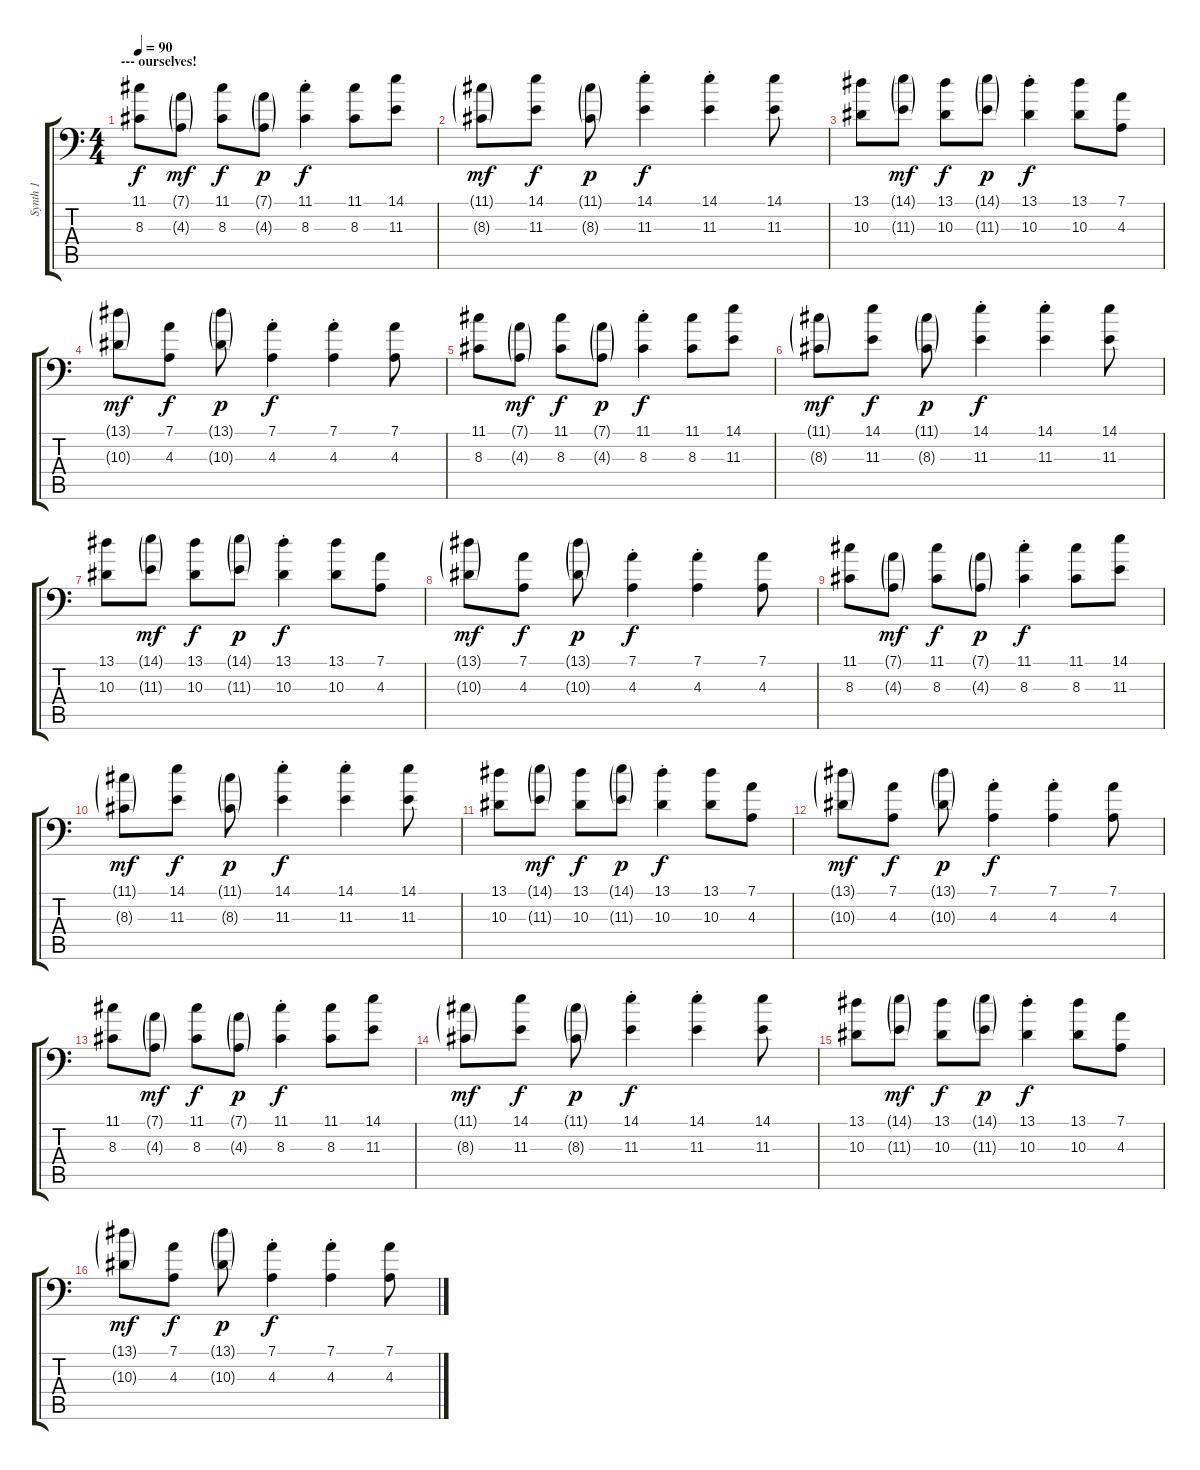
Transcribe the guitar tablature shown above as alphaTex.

\track ("Synth 1" "Synth 1") {instrument fx7echoes}
\staff {score tabs}
\tuning (D4 A3 F3 C3 G2 A1) {hide}
\ts (4 4)
\section ("" "--- ourselves!")
\tempo 90
\clef f4
\ks c
(11.1 8.3).8{dy f volume 10} (7.1{g} 4.3{g}).8{dy mf} (11.1 8.3).8{dy f} (7.1{g} 4.3{g}).8{dy p} (11.1{st} 8.3{st}).4{dy f} (11.1 8.3).8 (14.1 11.3).8 |
(11.1{g} 8.3{g}).8{dy mf} (14.1 11.3).8{dy f} (11.1{g} 8.3{g}).8{dy p} (14.1{st} 11.3{st}).4{dy f} (14.1{st} 11.3{st}).4 (14.1 11.3).8 |
(13.1 10.3).8 (14.1{g} 11.3{g}).8{dy mf} (13.1 10.3).8{dy f} (14.1{g} 11.3{g}).8{dy p} (13.1{st} 10.3{st}).4{dy f} (13.1 10.3).8 (7.1 4.3).8 |
(13.1{g} 10.3{g}).8{dy mf} (7.1 4.3).8{dy f} (13.1{g} 10.3{g}).8{dy p} (7.1{st} 4.3{st}).4{dy f} (7.1{st} 4.3{st}).4 (7.1 4.3).8 |
(11.1 8.3).8 (7.1{g} 4.3{g}).8{dy mf} (11.1 8.3).8{dy f} (7.1{g} 4.3{g}).8{dy p} (11.1{st} 8.3{st}).4{dy f} (11.1 8.3).8 (14.1 11.3).8 |
(11.1{g} 8.3{g}).8{dy mf} (14.1 11.3).8{dy f} (11.1{g} 8.3{g}).8{dy p} (14.1{st} 11.3{st}).4{dy f} (14.1{st} 11.3{st}).4 (14.1 11.3).8 |
(13.1 10.3).8 (14.1{g} 11.3{g}).8{dy mf} (13.1 10.3).8{dy f} (14.1{g} 11.3{g}).8{dy p} (13.1{st} 10.3{st}).4{dy f} (13.1 10.3).8 (7.1 4.3).8 |
(13.1{g} 10.3{g}).8{dy mf} (7.1 4.3).8{dy f} (13.1{g} 10.3{g}).8{dy p} (7.1{st} 4.3{st}).4{dy f} (7.1{st} 4.3{st}).4 (7.1 4.3).8 |
(11.1 8.3).8 (7.1{g} 4.3{g}).8{dy mf} (11.1 8.3).8{dy f} (7.1{g} 4.3{g}).8{dy p} (11.1{st} 8.3{st}).4{dy f} (11.1 8.3).8 (14.1 11.3).8 |
(11.1{g} 8.3{g}).8{dy mf} (14.1 11.3).8{dy f} (11.1{g} 8.3{g}).8{dy p} (14.1{st} 11.3{st}).4{dy f} (14.1{st} 11.3{st}).4 (14.1 11.3).8 |
(13.1 10.3).8 (14.1{g} 11.3{g}).8{dy mf} (13.1 10.3).8{dy f} (14.1{g} 11.3{g}).8{dy p} (13.1{st} 10.3{st}).4{dy f} (13.1 10.3).8 (7.1 4.3).8 |
(13.1{g} 10.3{g}).8{dy mf} (7.1 4.3).8{dy f} (13.1{g} 10.3{g}).8{dy p} (7.1{st} 4.3{st}).4{dy f} (7.1{st} 4.3{st}).4 (7.1 4.3).8 |
(11.1 8.3).8 (7.1{g} 4.3{g}).8{dy mf} (11.1 8.3).8{dy f} (7.1{g} 4.3{g}).8{dy p} (11.1{st} 8.3{st}).4{dy f} (11.1 8.3).8 (14.1 11.3).8 |
(11.1{g} 8.3{g}).8{dy mf} (14.1 11.3).8{dy f} (11.1{g} 8.3{g}).8{dy p} (14.1{st} 11.3{st}).4{dy f} (14.1{st} 11.3{st}).4 (14.1 11.3).8 |
(13.1 10.3).8 (14.1{g} 11.3{g}).8{dy mf} (13.1 10.3).8{dy f} (14.1{g} 11.3{g}).8{dy p} (13.1{st} 10.3{st}).4{dy f} (13.1 10.3).8 (7.1 4.3).8 |
(13.1{g} 10.3{g}).8{dy mf} (7.1 4.3).8{dy f} (13.1{g} 10.3{g}).8{dy p} (7.1{st} 4.3{st}).4{dy f} (7.1{st} 4.3{st}).4 (7.1 4.3).8
